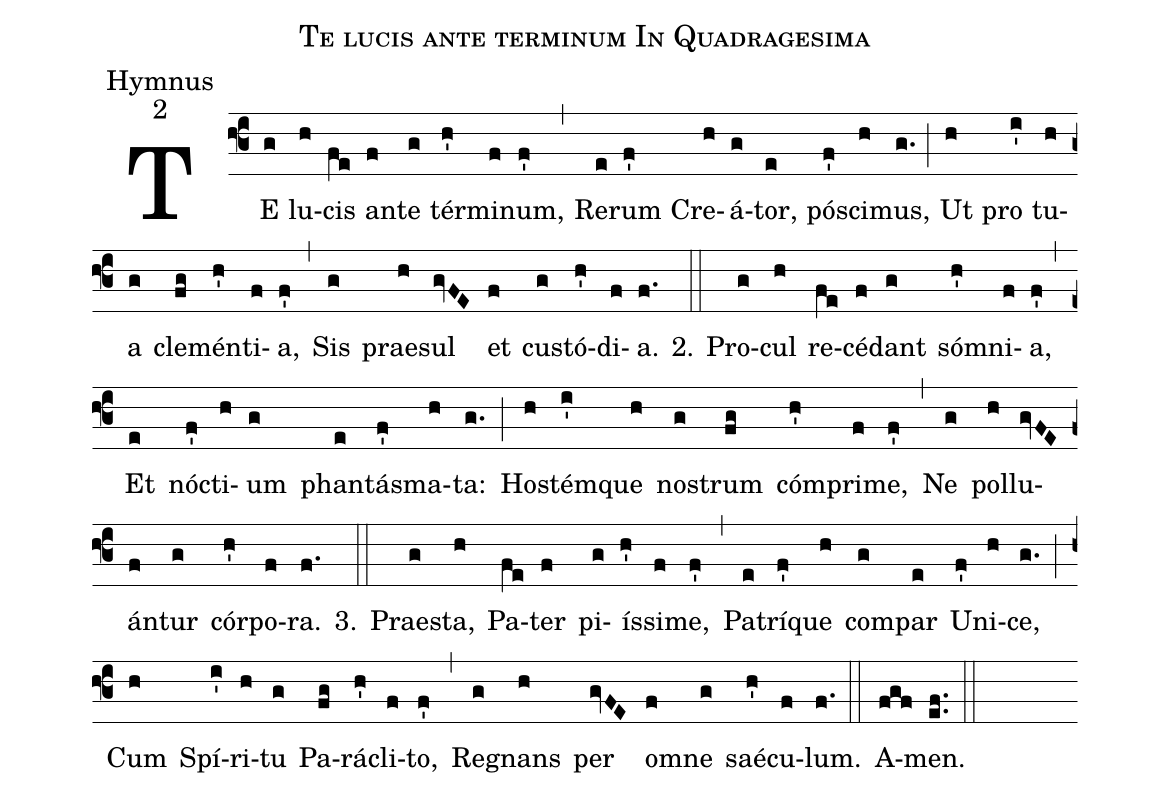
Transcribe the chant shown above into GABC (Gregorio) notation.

name:Te lucis ante terminum In Quadragesima;
office-part:Hymnus;
mode:2;
%%
(f3) TE(g) lu(h)cis(fe) an(f)te(g) tér(h')mi(f)num,(f') (,) Re(e)rum(f') Cre(h)á(g)tor,(e) pó(f')sci(h)mus,(g.) (;) Ut(h) pro(i') tu(h)a(g) cle(fg)mén(h')ti(f)a,(f') (,) Sis(g) prae(h)sul(gvFE) et(f) cu(g)stó(h')di(f)a.(f.) 2.(::) Pro(g)cul(h) re(fe)cé(f)dant(g) só(h')mni(f)a,(f') (,) Et(e) nó(f')cti(h)um(g) phan(e)tá(f')sma(h)ta:(g.) (;) Ho(h)stém(i')que(h) no(g)strum(fg) cóm(h')pri(f)me,(f') (,) Ne(g) pol(h)lu(gvFE)án(f)tur(g) cór(h')po(f)ra.(f.) 3.(::) Prae(g)sta,(h) Pa(fe)ter(f) pi(g)ís(h')si(f)me,(f') (,) Pa(e)trí(f')que(h) com(g)par(e) U(f')ni(h)ce,(g.) (;) Cum(h) Spí(i')ri(h)tu(g) Pa(fg)rá(h')cli(f)to,(f') (,) Re(g)gnans(h) per(gvFE) o(f)mne(g) saé(h')cu(f)lum.(f.) (::) A(fgf)men.(ef..) (::)
